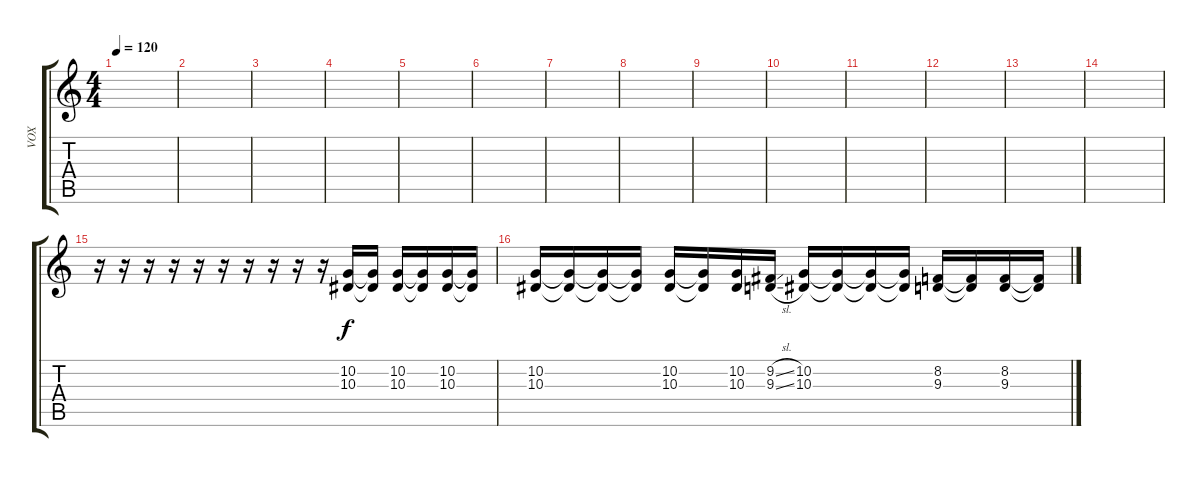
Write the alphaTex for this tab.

\track ("VOX" "VOX") {instrument synthvoice}
\staff {score tabs}
\tuning (D4 A3 F3 C3 G2 C2) {hide}
\ts (4 4)
\tempo 120
\clef g2
\ks c
|
|
|
|
|
|
|
|
|
|
|
|
|
|
r.16 r.16 r.16 r.16 r.16 r.16 r.16 r.16 r.16 r.16 (10.2 10.3).16 (10.2{t} 10.3{t}).16 (10.2 10.3).16 (10.2{t} 10.3{t}).16 (10.2 10.3).16 (10.2{t} 10.3{t}).16 |
(10.2 10.3).16 (10.2{t} 10.3{t}).16 (10.2{t} 10.3{t}).16 (10.2{t} 10.3{t}).16 (10.2 10.3).16 (10.2{t} 10.3{t}).16 (10.2 10.3).16 (9.2{sl} 9.3{sl}).16 (10.2 10.3).16 (10.2{t} 10.3{t}).16 (10.2{t} 10.3{t}).16 (10.2{t} 10.3{t}).16 (8.2 9.3).16 (8.2{t} 9.3{t}).16 (8.2 9.3).16 (8.2{t} 9.3{t}).16
